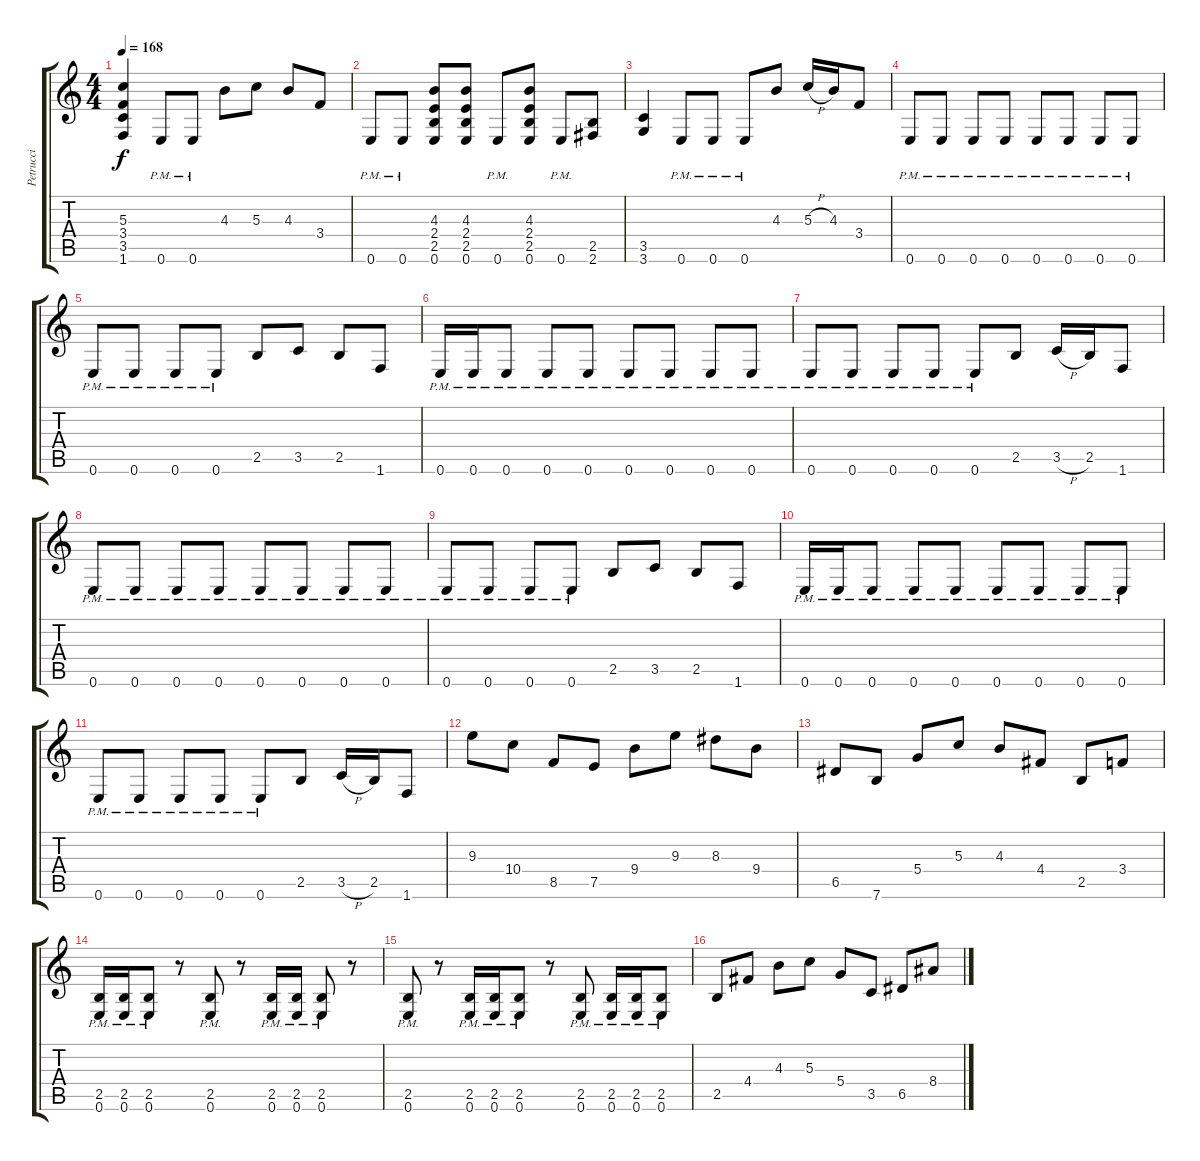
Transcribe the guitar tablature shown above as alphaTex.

\track ("Petrucci" "Petrucci") {instrument distortionguitar}
\staff {score tabs}
\tuning (E4 B3 G3 D3 A2 E2) {hide}
\ts (4 4)
\tempo 168
\clef g2
\ks c
(5.3 3.4 3.5 1.6).4{dy f} 0.6{pm}.8 0.6{pm}.8 4.3.8 5.3.8 4.3.8 3.4.8 |
0.6{pm}.8 0.6{pm}.8 (4.3 2.4 2.5 0.6).8 (4.3 2.4 2.5 0.6).8 0.6{pm}.8 (4.3 2.4 2.5 0.6).8 0.6{pm}.8 (2.5 2.6).8 |
(3.5 3.6).4 0.6{pm}.8 0.6{pm}.8 0.6{pm}.8 4.3.8 5.3{h}.16 4.3.16 3.4.8 |
0.6{pm}.8 0.6{pm}.8 0.6{pm}.8 0.6{pm}.8 0.6{pm}.8 0.6{pm}.8 0.6{pm}.8 0.6{pm}.8 |
0.6{pm}.8 0.6{pm}.8 0.6{pm}.8 0.6{pm}.8 2.5.8 3.5.8 2.5.8 1.6.8 |
0.6{pm}.16 0.6{pm}.16 0.6{pm}.8 0.6{pm}.8 0.6{pm}.8 0.6{pm}.8 0.6{pm}.8 0.6{pm}.8 0.6{pm}.8 |
0.6{pm}.8 0.6{pm}.8 0.6{pm}.8 0.6{pm}.8 0.6{pm}.8 2.5.8 3.5{h}.16 2.5.16 1.6.8 |
0.6{pm}.8 0.6{pm}.8 0.6{pm}.8 0.6{pm}.8 0.6{pm}.8 0.6{pm}.8 0.6{pm}.8 0.6{pm}.8 |
0.6{pm}.8 0.6{pm}.8 0.6{pm}.8 0.6{pm}.8 2.5.8 3.5.8 2.5.8 1.6.8 |
0.6{pm}.16 0.6{pm}.16 0.6{pm}.8 0.6{pm}.8 0.6{pm}.8 0.6{pm}.8 0.6{pm}.8 0.6{pm}.8 0.6{pm}.8 |
0.6{pm}.8 0.6{pm}.8 0.6{pm}.8 0.6{pm}.8 0.6{pm}.8 2.5.8 3.5{h}.16 2.5.16 1.6.8 |
9.3.8 10.4.8 8.5.8 7.5.8 9.4.8 9.3.8 8.3.8 9.4.8 |
6.5.8 7.6.8 5.4.8 5.3.8 4.3.8 4.4.8 2.5.8 3.4.8 |
(2.5{pm} 0.6{pm}).16 (2.5{pm} 0.6{pm}).16 (2.5{pm} 0.6{pm}).8 r.8 (2.5{pm} 0.6{pm}).8 r.8 (2.5{pm} 0.6{pm}).16 (2.5{pm} 0.6{pm}).16 (2.5{pm} 0.6{pm}).8 r.8 |
(2.5{pm} 0.6{pm}).8 r.8 (2.5{pm} 0.6{pm}).16 (2.5{pm} 0.6{pm}).16 (2.5{pm} 0.6{pm}).8 r.8 (2.5{pm} 0.6{pm}).8 (2.5{pm} 0.6{pm}).16 (2.5{pm} 0.6{pm}).16 (2.5{pm} 0.6{pm}).8 |
2.5.8 4.4.8 4.3.8 5.3.8 5.4.8 3.5.8 6.5.8 8.4.8
